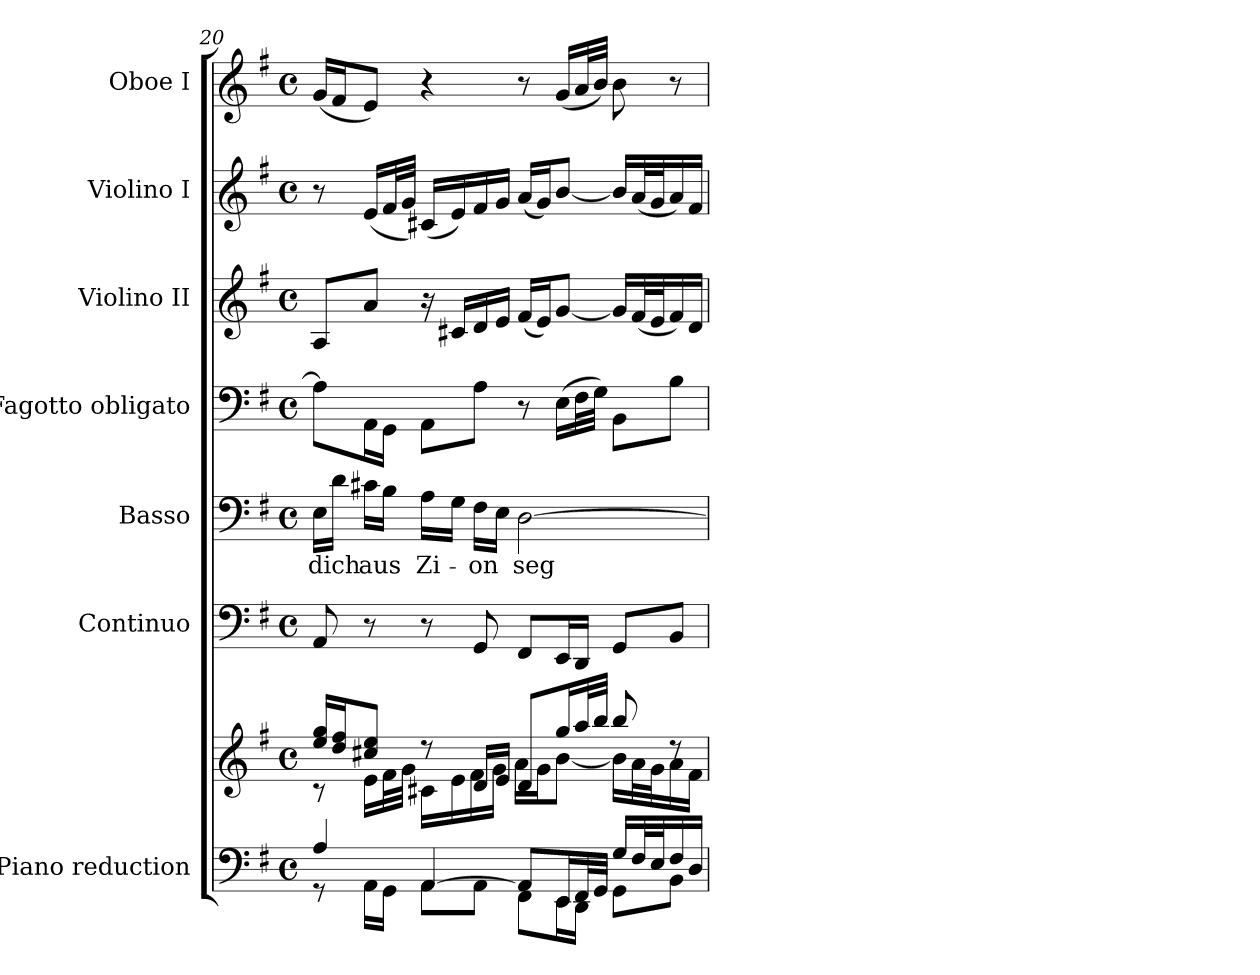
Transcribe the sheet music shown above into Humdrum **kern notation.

**kern	**kern	**kern	**kern	**text	**kern	**kern	**kern	**kern
*part7	*part7	*part6	*part5	*part5	*part4	*part3	*part2	*part1
*staff8	*staff7	*staff6	*staff5	*staff5	*staff4	*staff3	*staff2	*staff1
*I"Piano reduction	*	*I"Continuo	*I"Basso	*	*I"Fagotto obligato	*I"Violino II	*I"Violino I	*I"Oboe I
*I'Pno	*	*	*	*	*	*I'Vln	*I'Vln	*I'Ob
*clefF4	*clefG2	*clefF4	*clefF4	*	*clefF4	*clefG2	*clefG2	*clefG2
*k[f#]	*k[f#]	*k[f#]	*k[f#]	*	*k[f#]	*k[f#]	*k[f#]	*k[f#]
*M4/4	*M4/4	*M4/4	*M4/4	*	*M4/4	*M4/4	*M4/4	*M4/4
*met(c)	*met(c)	*met(c)	*met(c)	*	*met(c)	*met(c)	*met(c)	*met(c)
=20	=20	=20	=20	=20	=20	=20	=20	=20
*^	*^	*	*	*	*	*	*	*
!	!	!	!	!	!	!LO:LY:b	!	!	!	!
4A/	8r	16ee/ 16gg/LL	8r	8AA/	16E\LL	dich	8A\L]	8A/L	8r	(<16g/LL
.	.	16dd/ 16ff#/J	.	.	16d\JJ	.	.	.	.	16f#/J
!	!	!	!	!	!	!LO:LY:b	!	!	!	!
.	16AA\LL	8cc#X/ 8ee/J	16e\LL	8r	16c#X\LL	aus	16AA\L	8a/J	(<16e/LL	8e/J)
.	16GG\JJ	.	32f#\L	.	16B\JJ	.	16GG\JJ	.	32f#/L	.
.	.	.	32g\JJJ	.	.	.	.	.	32g/JJJ)	.
!	!	!	!	!	!	!LO:LY:b	!	!	!	!
[4AA/	8AA\L	8rdd	16c#X\LL	8r	16A\LL	Zi-	8AA\L	16r	(<16c#X/LL	4r
.	.	.	16e\	.	16G\JJ	.	.	16c#X/LL	16e/)	.
!	!	!	!	!	!	!LO:LY:b	!	!	!	!
.	8AA\J	16d/LL	16f#\	8GG/	16F#\LL	-on	8A\J	16d/	16f#/	.
.	.	16e/JJ	16g\JJ	.	16E\JJ	.	.	16e/JJ	16g/JJ	.
!	!	!	!	!	!	!LO:LY:b	!	!	!	!
8AA/L]	8FF#\L	8d/L	16a\LL	8FF#/L	[2D\	seg-	8r	(<16f#/LL	(<16a/LL	8r
.	.	.	16g\J	.	.	.	.	16e/J)	16g/J)	.
16EE/L	16EE\L	16gg/L	[8b\J	16EE/L	.	.	(>16E\LL	[8g/J	[8b/J	(<16g/LL
32FF#/L	16DD\JJ	32aa/L	.	16DD/JJ	.	.	32F#\L	.	.	32a/L
32GG/JJJ	.	32bb/JJJ	.	.	.	.	32G\JJJ)	.	.	32b/JJJ)
16G/LL	8GG\L	8bb/	16b\LL]	8GG/L	.	.	8BB\L	16g/LL]	16b/LL]	8b\
32F#/L	.	.	32a\L	.	.	.	.	(<32f#/L	(<32a/L	.
32E/J	.	.	32g\J	.	.	.	.	32e/J	32g/J	.
16F#/	8BB\J	8rdd	16a\	8BB/J	.	.	8B\J	16f#/)	16a/)	8r
16D/JJ	.	.	16f#\JJ	.	.	.	.	16d/JJ	16f#/JJ	.
*v	*v	*	*	*	*	*	*	*	*	*
*	*v	*v	*	*	*	*	*	*	*
=	=	=	=	=	=	=	=	=
*-	*-	*-	*-	*-	*-	*-	*-	*-
